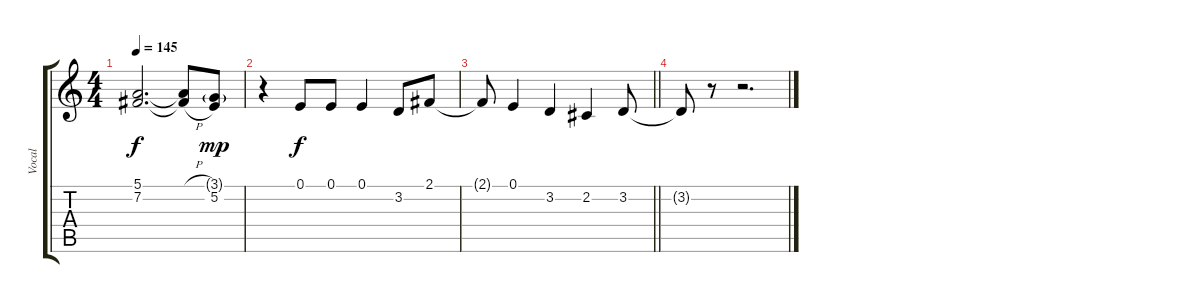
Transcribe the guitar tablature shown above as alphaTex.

\track ("Vocal" "Vocal") {instrument lead2sawtooth}
\staff {score tabs}
\tuning (E4 B3 G3 D3 A2 E2) {hide}
\ts (4 4)
\tempo 145
\clef g2
\ks c
(5.1{t} 7.2{t}).2{d dy f} (5.1{h t} 7.2{h t}).8 (3.1{g} 5.2).8{dy mp} |
r.4 0.1.8{dy f} 0.1.8 0.1.4 3.2.8 2.1.8 |
\barLineRight lightlight
2.1{t}.8 0.1.4 3.2.4 2.2.4 3.2.8 |
3.2{t}.8 r.8 r.2{d}
